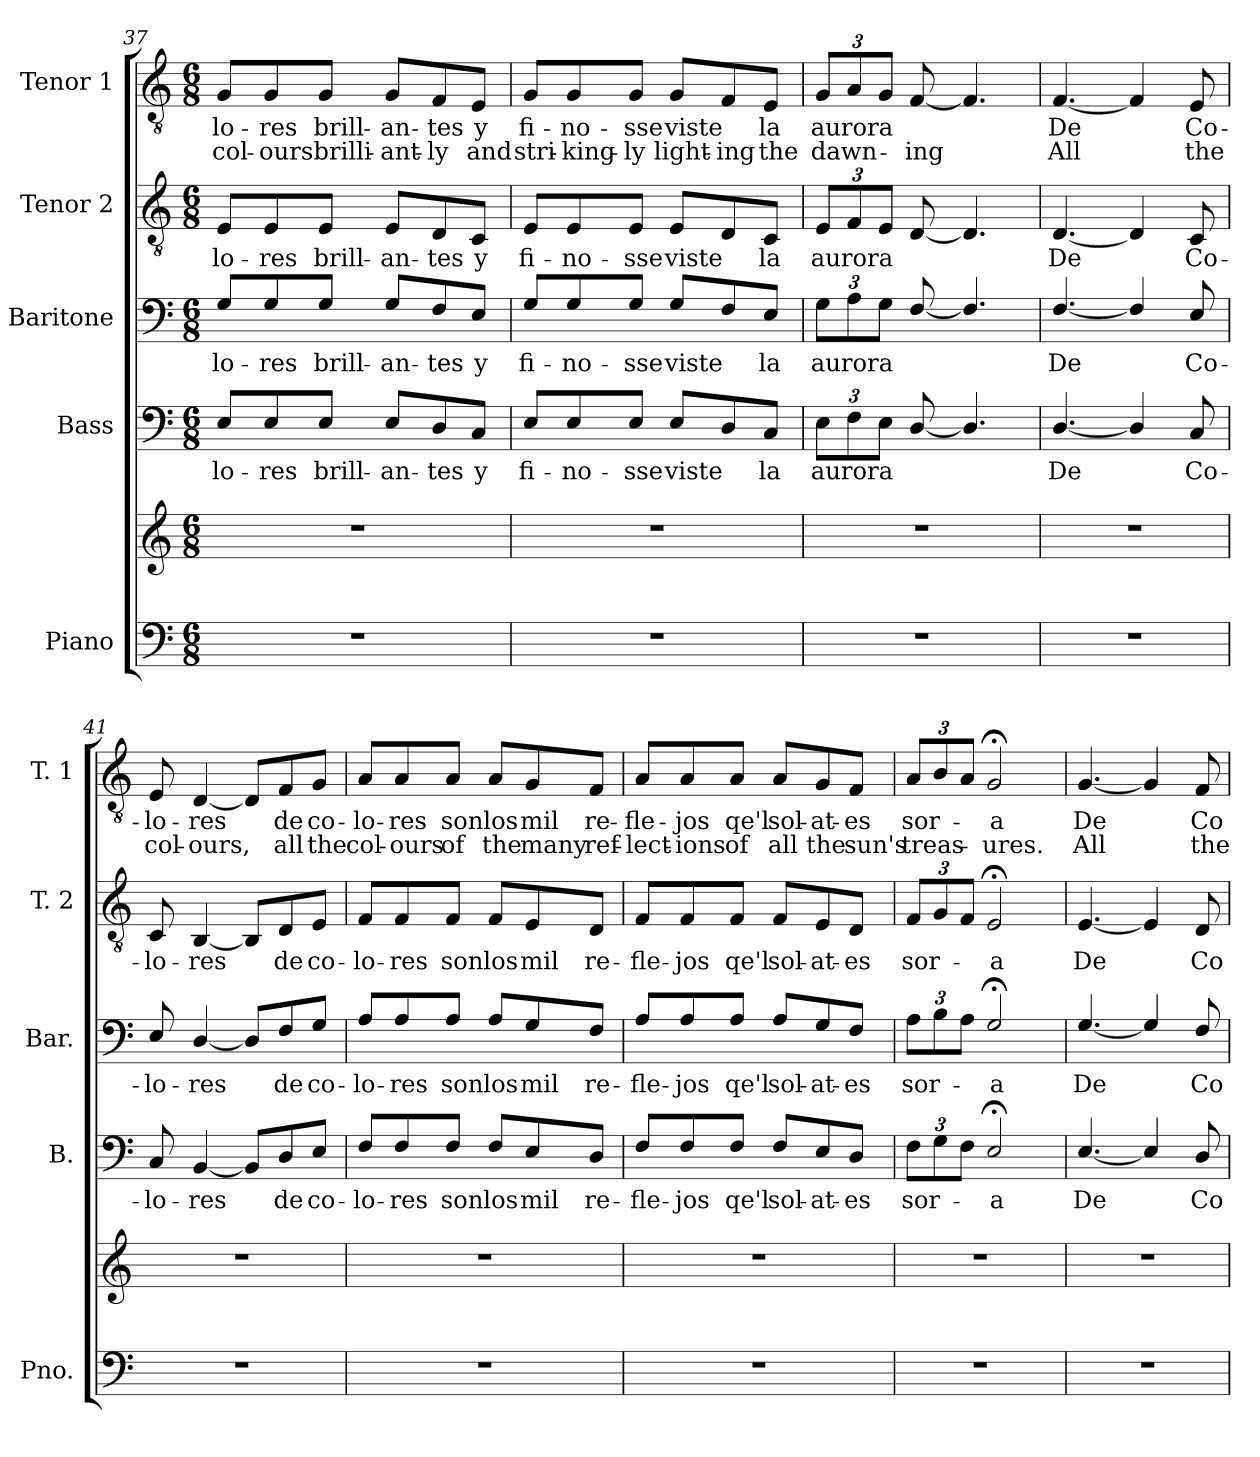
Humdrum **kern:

**kern	**kern	**kern	**text	**kern	**text	**kern	**text	**kern	**text	**text
*part5	*part5	*part4	*part4	*part3	*part3	*part2	*part2	*part1	*part1	*part1
*staff6	*staff5	*staff4	*staff4	*staff3	*staff3	*staff2	*staff2	*staff1	*staff1	*staff1
*I"Piano	*	*I"Bass	*	*I"Baritone	*	*I"Tenor 2	*	*I"Tenor 1	*	*
*I'Pno.	*	*I'B.	*	*I'Bar.	*	*I'T. 2	*	*I'T. 1	*	*
!!LO:PB:g=z
*clefF4	*clefG2	*clefF4	*	*clefF4	*	*clefGv2	*	*clefGv2	*	*
*k[]	*k[]	*k[]	*	*k[]	*	*k[]	*	*k[]	*	*
*M6/8	*M6/8	*M6/8	*	*M6/8	*	*M6/8	*	*M6/8	*	*
=37	=37	=37	=37	=37	=37	=37	=37	=37	=37	=37
!	!	!	!LO:LY:b	!	!LO:LY:b	!	!LO:LY:b	!	!LO:LY:b	!LO:LY:b
2.r	2.r	8E/L	-lo-	8G/L	-lo-	8E/L	-lo-	8G/L	-lo-	col-
!	!	!	!LO:LY:b	!	!LO:LY:b	!	!LO:LY:b	!	!LO:LY:b	!LO:LY:b
.	.	8E/	-res	8G/	-res	8E/	-res	8G/	-res	-ours
!	!	!	!LO:LY:b	!	!LO:LY:b	!	!LO:LY:b	!	!LO:LY:b	!LO:LY:b
.	.	8E/J	brill-	8G/J	brill-	8E/J	brill-	8G/J	brill-	brilli-
!	!	!	!LO:LY:b	!	!LO:LY:b	!	!LO:LY:b	!	!LO:LY:b	!LO:LY:b
.	.	8E/L	-an-	8G/L	-an-	8E/L	-an-	8G/L	-an-	-ant-
!	!	!	!LO:LY:b	!	!LO:LY:b	!	!LO:LY:b	!	!LO:LY:b	!LO:LY:b
.	.	8D/	-tes	8F/	-tes	8D/	-tes	8F/	-tes	-ly
!	!	!	!LO:LY:b	!	!LO:LY:b	!	!LO:LY:b	!	!LO:LY:b	!LO:LY:b
.	.	8C/J	y	8E/J	y	8C/J	y	8E/J	y	and
=38	=38	=38	=38	=38	=38	=38	=38	=38	=38	=38
!	!	!	!LO:LY:b	!	!LO:LY:b	!	!LO:LY:b	!	!LO:LY:b	!LO:LY:b
2.r	2.r	8E/L	fi-	8G/L	fi-	8E/L	fi-	8G/L	fi-	stri-
!	!	!	!LO:LY:b	!	!LO:LY:b	!	!LO:LY:b	!	!LO:LY:b	!LO:LY:b
.	.	8E/	-no-	8G/	-no-	8E/	-no-	8G/	-no-	-king-
!	!	!	!LO:LY:b	!	!LO:LY:b	!	!LO:LY:b	!	!LO:LY:b	!LO:LY:b
.	.	8E/J	-sse	8G/J	-sse	8E/J	-sse	8G/J	-sse	-ly
!	!	!	!LO:LY:b	!	!LO:LY:b	!	!LO:LY:b	!	!LO:LY:b	!LO:LY:b
.	.	8E/L	viste	8G/L	viste	8E/L	viste	8G/L	viste	light-
!	!	!	!	!	!	!	!	!	!	!LO:LY:b
.	.	8D/	.	8F/	.	8D/	.	8F/	.	-ing
!	!	!	!LO:LY:b	!	!LO:LY:b	!	!LO:LY:b	!	!LO:LY:b	!LO:LY:b
.	.	8C/J	la	8E/J	la	8C/J	la	8E/J	la	the
=39	=39	=39	=39	=39	=39	=39	=39	=39	=39	=39
*	*	*Xbrackettup	*	*	*	*	*	*	*	*
!	!	!	!LO:LY:b	!	!	!	!	!	!	!
*	*	*	*	*Xbrackettup	*	*	*	*	*	*
!	!	!	!	!	!LO:LY:b	!	!	!	!	!
*	*	*	*	*	*	*Xbrackettup	*	*	*	*
!	!	!	!	!	!	!	!LO:LY:b	!	!	!
*	*	*	*	*	*	*	*	*Xbrackettup	*	*
!	!	!	!	!	!	!	!	!	!LO:LY:b	!LO:LY:b
2.r	2.r	12E\L	aurora	12G\L	aurora	12E/L	aurora	12G/L	aurora	dawn-
.	.	12F\	.	12A\	.	12F/	.	12A/	.	.
.	.	12E\J	.	12G\J	.	12E/J	.	12G/J	.	.
!	!	!	!	!	!	!	!	!	!	!LO:LY:b
.	.	[<8D/	.	[<8F/	.	[<8D/	.	[<8F/	.	-ing
.	.	4.D/]	.	4.F/]	.	4.D/]	.	4.F/]	.	.
=40	=40	=40	=40	=40	=40	=40	=40	=40	=40	=40
!	!	!	!LO:LY:b	!	!LO:LY:b	!	!LO:LY:b	!	!LO:LY:b	!LO:LY:b
2.r	2.r	[4.D/	De	[4.F/	De	[4.D/	De	[4.F/	De	All
.	.	4D/]	.	4F/]	.	4D/]	.	4F/]	.	.
!	!	!	!LO:LY:b	!	!LO:LY:b	!	!LO:LY:b	!	!LO:LY:b	!LO:LY:b
.	.	8C/	Co-	8E/	Co-	8C/	Co-	8E/	Co-	the
=41	=41	=41	=41	=41	=41	=41	=41	=41	=41	=41
!	!	!	!LO:LY:b	!	!LO:LY:b	!	!LO:LY:b	!	!LO:LY:b	!LO:LY:b
2.r	2.r	8C/	-lo-	8E/	-lo-	8C/	-lo-	8E/	-lo-	col-
!	!	!	!LO:LY:b	!	!LO:LY:b	!	!LO:LY:b	!	!LO:LY:b	!LO:LY:b
.	.	[<4BB/	-res	[<4D/	-res	[<4BB/	-res	[<4D/	-res	-ours,
.	.	8BB/L]	.	8D/L]	.	8BB/L]	.	8D/L]	.	.
!	!	!	!LO:LY:b	!	!LO:LY:b	!	!LO:LY:b	!	!LO:LY:b	!LO:LY:b
.	.	8D/	-de	8F/	-de	8D/	-de	8F/	-de	all
!	!	!	!LO:LY:b	!	!LO:LY:b	!	!LO:LY:b	!	!LO:LY:b	!LO:LY:b
.	.	8E/J	co-	8G/J	co-	8E/J	co-	8G/J	co-	the
!!LO:LB:g=z
=42	=42	=42	=42	=42	=42	=42	=42	=42	=42	=42
!	!	!	!LO:LY:b	!	!LO:LY:b	!	!LO:LY:b	!	!LO:LY:b	!LO:LY:b
2.r	2.r	8F/L	-lo-	8A/L	-lo-	8F/L	-lo-	8A/L	-lo-	col-
!	!	!	!LO:LY:b	!	!LO:LY:b	!	!LO:LY:b	!	!LO:LY:b	!LO:LY:b
.	.	8F/	-res	8A/	-res	8F/	-res	8A/	-res	-ours
!	!	!	!LO:LY:b	!	!LO:LY:b	!	!LO:LY:b	!	!LO:LY:b	!LO:LY:b
.	.	8F/J	son	8A/J	son	8F/J	son	8A/J	son	of
!	!	!	!LO:LY:b	!	!LO:LY:b	!	!LO:LY:b	!	!LO:LY:b	!LO:LY:b
.	.	8F/L	los	8A/L	los	8F/L	los	8A/L	los	the
!	!	!	!LO:LY:b	!	!LO:LY:b	!	!LO:LY:b	!	!LO:LY:b	!LO:LY:b
.	.	8E/	mil	8G/	mil	8E/	mil	8G/	mil	many
!	!	!	!LO:LY:b	!	!LO:LY:b	!	!LO:LY:b	!	!LO:LY:b	!LO:LY:b
.	.	8D/J	re-	8F/J	re-	8D/J	re-	8F/J	re-	ref-
=43	=43	=43	=43	=43	=43	=43	=43	=43	=43	=43
!	!	!	!LO:LY:b	!	!LO:LY:b	!	!LO:LY:b	!	!LO:LY:b	!LO:LY:b
2.r	2.r	8F/L	-fle-	8A/L	-fle-	8F/L	-fle-	8A/L	-fle-	-lect-
!	!	!	!LO:LY:b	!	!LO:LY:b	!	!LO:LY:b	!	!LO:LY:b	!LO:LY:b
.	.	8F/	-jos	8A/	-jos	8F/	-jos	8A/	-jos	-ions
!	!	!	!LO:LY:b	!	!LO:LY:b	!	!LO:LY:b	!	!LO:LY:b	!LO:LY:b
.	.	8F/J	qe'l	8A/J	qe'l	8F/J	qe'l	8A/J	qe'l	of
!	!	!	!LO:LY:b	!	!LO:LY:b	!	!LO:LY:b	!	!LO:LY:b	!LO:LY:b
.	.	8F/L	-sol-	8A/L	-sol-	8F/L	-sol-	8A/L	-sol-	all
!	!	!	!LO:LY:b	!	!LO:LY:b	!	!LO:LY:b	!	!LO:LY:b	!LO:LY:b
.	.	8E/	at-	8G/	at-	8E/	at-	8G/	at-	the
!	!	!	!LO:LY:b	!	!LO:LY:b	!	!LO:LY:b	!	!LO:LY:b	!LO:LY:b
.	.	8D/J	-es	8F/J	-es	8D/J	-es	8F/J	-es	sun's
=44	=44	=44	=44	=44	=44	=44	=44	=44	=44	=44
!	!	!	!LO:LY:b	!	!LO:LY:b	!	!LO:LY:b	!	!LO:LY:b	!LO:LY:b
2.r	2.r	12F\L	-sor-	12A\L	-sor-	12F/L	-sor-	12A/L	-sor-	treas-
.	.	12G\	.	12B\	.	12G/	.	12B/	.	.
.	.	12F\J	.	12A\J	.	12F/J	.	12A/J	.	.
!	!	!	!LO:LY:b	!	!LO:LY:b	!	!LO:LY:b	!	!LO:LY:b	!LO:LY:b
.	.	2E;</	-a	2G;</	-a	2E;</	-a	2G;</	-a	-ures.
=45	=45	=45	=45	=45	=45	=45	=45	=45	=45	=45
!	!	!	!LO:LY:b	!	!LO:LY:b	!	!LO:LY:b	!	!LO:LY:b	!LO:LY:b
2.r	2.r	[4.E/	De	[4.G/	De	[4.E/	De	[4.G/	De	All
.	.	4E/]	.	4G/]	.	4E/]	.	4G/]	.	.
!	!	!	!LO:LY:b	!	!LO:LY:b	!	!LO:LY:b	!	!LO:LY:b	!LO:LY:b
.	.	8D/	Co-	8F/	Co-	8D/	Co-	8F/	Co-	the
=	=	=	=	=	=	=	=	=	=	=
*-	*-	*-	*-	*-	*-	*-	*-	*-	*-	*-
